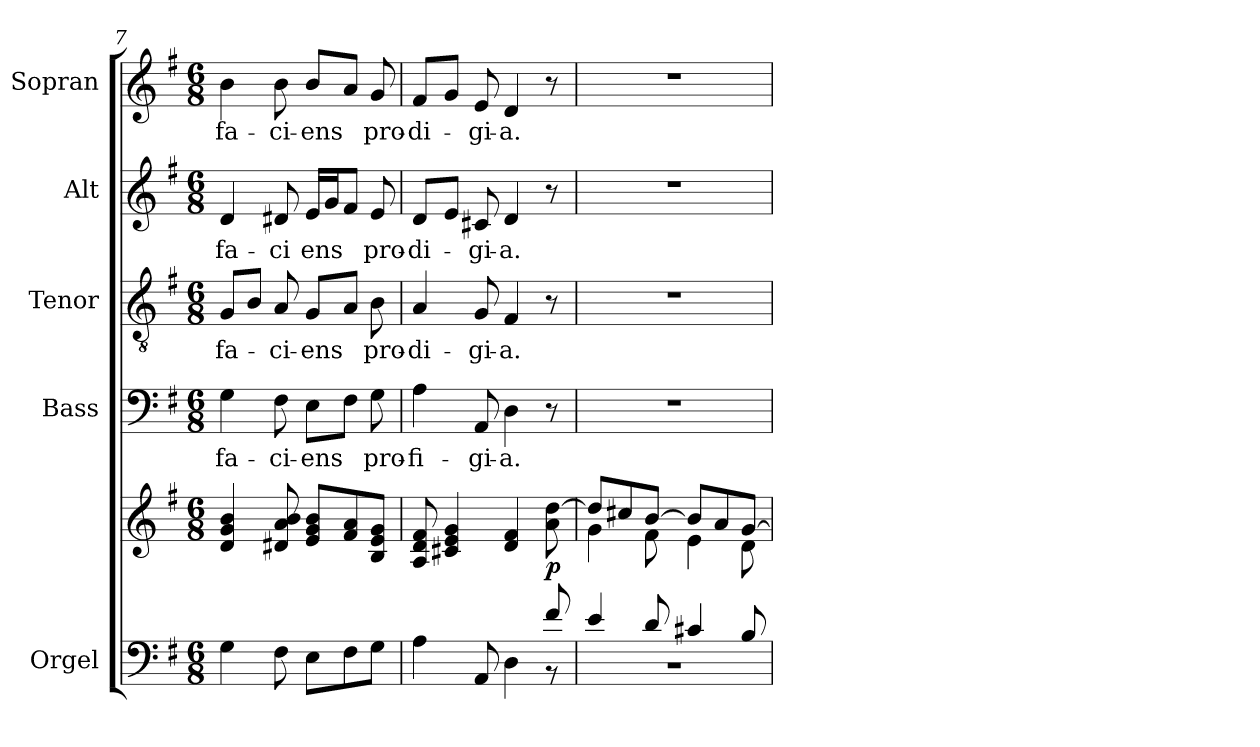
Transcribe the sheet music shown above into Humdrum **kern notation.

**kern	**kern	**dynam	**kern	**text	**kern	**text	**kern	**text	**kern	**text
*part5	*part5	*part5	*part4	*part4	*part3	*part3	*part2	*part2	*part1	*part1
*staff6	*staff5	*staff5/6	*staff4	*staff4	*staff3	*staff3	*staff2	*staff2	*staff1	*staff1
*I"Orgel	*	*	*I"Bass	*	*I"Tenor	*	*I"Alt	*	*I"Sopran	*
*I'Org.	*	*	*I'B.	*	*I'T.	*	*I'A.	*	*I'S.	*
*clefF4	*clefG2	*	*clefF4	*	*clefGv2	*	*clefG2	*	*clefG2	*
*k[f#]	*k[f#]	*	*k[f#]	*	*k[f#]	*	*k[f#]	*	*k[f#]	*
*G:	*G:	*	*G:	*	*G:	*	*G:	*	*G:	*
*M6/8	*M6/8	*	*M6/8	*	*M6/8	*	*M6/8	*	*M6/8	*
=7	=7	=7	=7	=7	=7	=7	=7	=7	=7	=7
!	!	!	!	!LO:LY:b	!	!LO:LY:b	!	!LO:LY:b	!	!LO:LY:b
4G\	4d/ 4g/ 4b/	.	4G\	fa-	8G/L	fa-	4d/	fa-	4b\	fa-
.	.	.	.	.	8B/J	.	.	.	.	.
!	!	!	!	!LO:LY:b	!	!LO:LY:b	!	!LO:LY:b	!	!LO:LY:b
8F#\	8d#X/ 8a/ 8b/	.	8F#\	-ci-	8A/	-ci-	8d#X/	-ci	8b\	-ci-
!	!	!	!	!LO:LY:b	!	!LO:LY:b	!	!LO:LY:b	!	!LO:LY:b
8E\L	8e/ 8g/ 8b/L	.	8E\L	-ens	8G/L	-ens	16e/LL	ens	8b/L	-ens
.	.	.	.	.	.	.	16g/J	.	.	.
8F#\	8f#/ 8a/	.	8F#\J	.	8A/J	.	8f#/J	.	8a/J	.
!	!	!	!	!LO:LY:b	!	!LO:LY:b	!	!LO:LY:b	!	!LO:LY:b
8G\J	8B/ 8e/ 8g/J	.	8G\	pro-	8B\	pro-	8e/	pro-	8g/	pro-
=8	=8	=8	=8	=8	=8	=8	=8	=8	=8	=8
*^	*	*	*	*	*	*	*	*	*	*
!	!	!	!	!	!LO:LY:b	!	!LO:LY:b	!	!LO:LY:b	!	!LO:LY:b
4A\	4.ryy	8A/ 8d/ 8f#/	.	4A\	-fi-	4A/	-di-	8d/L	-di-	8f#/L	-di-
.	.	4c#X/ 4e/ 4g/	.	.	.	.	.	8e/J	.	8g/J	.
!	!	!	!	!	!LO:LY:b	!	!LO:LY:b	!	!LO:LY:b	!	!LO:LY:b
8AA/	.	.	.	8AA/	-gi-	8G/	-gi-	8c#X/	-gi-	8e/	-gi-
!	!	!	!	!	!LO:LY:b	!	!LO:LY:b	!	!LO:LY:b	!	!LO:LY:b
4D\	4ryy	4d/ 4f#/	.	4D\	-a.	4F#/	-a.	4d/	-a.	4d/	-a.
!	!	!	!LO:DY:b	!	!	!	!	!	!	!	!
8f#/	8r	8a\ [8dd\	p	8r	.	8r	.	8r	.	8r	.
=9	=9	=9	=9	=9	=9	=9	=9	=9	=9	=9	=9
!	!LO:N:vis=1	!	!	!	!	!	!	!	!	!	!
*	*	*^	*	*	*	*	*	*	*	*	*
4e/	2.r	8dd/L]	4g\	.	2.r	.	2.r	.	2.r	.	2.r	.
.	.	8cc#X/	.	.	.	.	.	.	.	.	.	.
8d/	.	[>8b/J	8f#\	.	.	.	.	.	.	.	.	.
4c#X/	.	8b/L]	4e\	.	.	.	.	.	.	.	.	.
.	.	8a/	.	.	.	.	.	.	.	.	.	.
8B/	.	[>8g/J	8d\	.	.	.	.	.	.	.	.	.
*v	*v	*	*	*	*	*	*	*	*	*	*	*
*	*v	*v	*	*	*	*	*	*	*	*	*
=	=	=	=	=	=	=	=	=	=	=
*-	*-	*-	*-	*-	*-	*-	*-	*-	*-	*-
